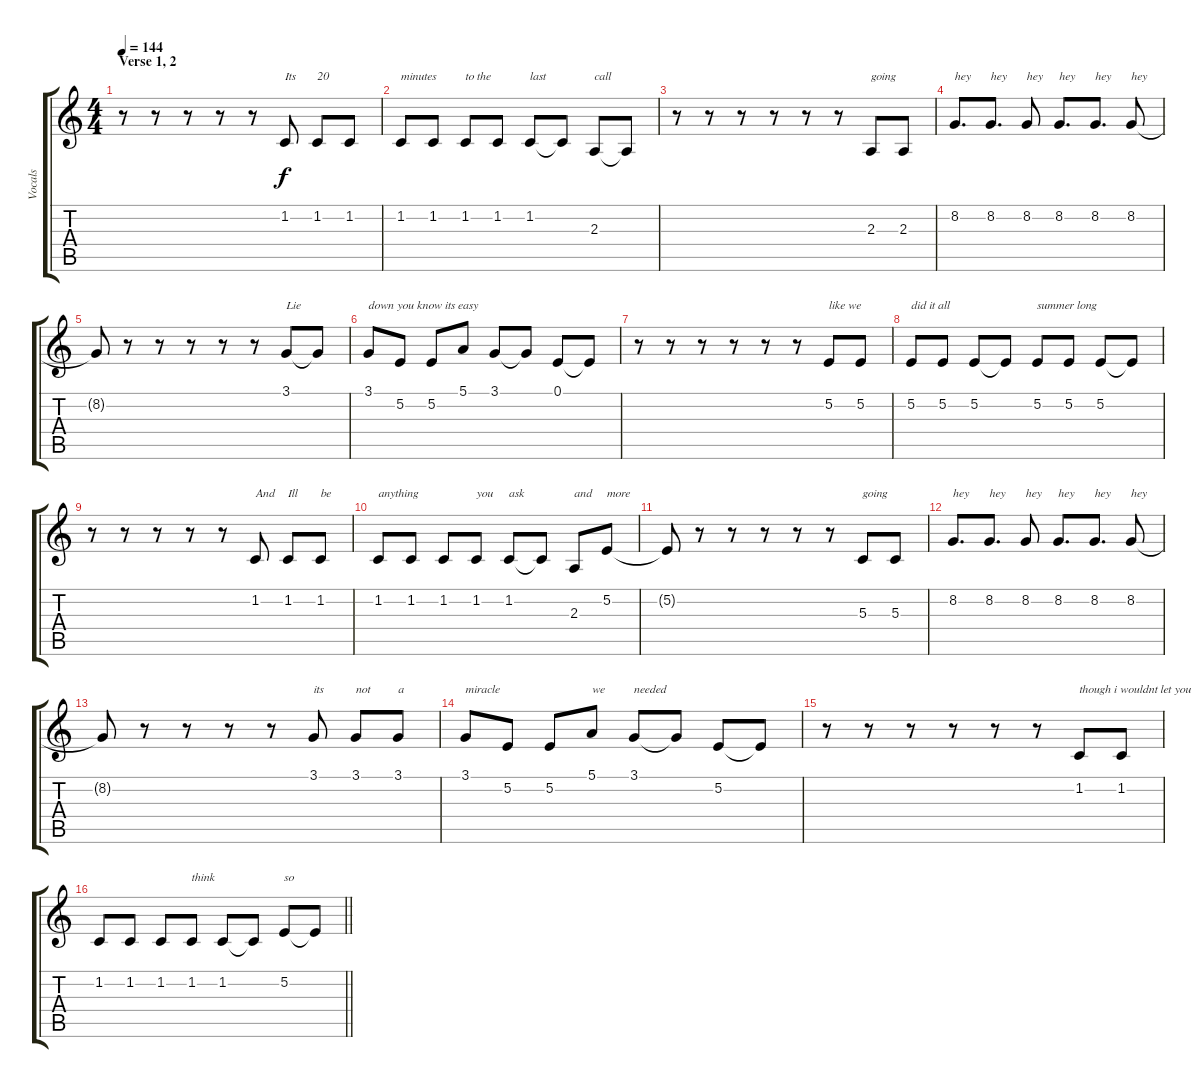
\track ("Vocals" "Vocals") {instrument altosax}
\staff {score tabs}
\tuning (E4 B3 G3 D3 A2 E2) {hide}
\ts (4 4)
\section ("" "Verse 1, 2")
\tempo 144
\clef g2
\ks c
r.8{dy f} r.8 r.8 r.8 r.8 1.2.8{txt "Its"} 1.2.8{txt "20"} 1.2.8 |
1.2.8{txt "minutes"} 1.2.8 1.2.8{txt "to the"} 1.2.8 1.2.8{txt "last"} 1.2{t}.8 2.3.8{txt "call"} 2.3{t}.8 |
r.8 r.8 r.8 r.8 r.8 r.8 2.3.8{txt "going"} 2.3.8 |
8.2.8{d txt "hey"} 8.2.8{d txt "hey"} 8.2.8{txt "hey"} 8.2.8{d txt "hey"} 8.2.8{d txt "hey"} 8.2.8{txt "hey"} |
8.2{t}.8 r.8 r.8 r.8 r.8 r.8 3.1.8{txt "Lie"} 3.1{t}.8 |
3.1.8{txt "down you know its easy"} 5.2.8 5.2.8 5.1.8 3.1.8 3.1{t}.8 0.1.8 0.1{t}.8 |
r.8 r.8 r.8 r.8 r.8 r.8 5.2.8{txt "like we"} 5.2.8 |
5.2.8{txt "did it all"} 5.2.8 5.2.8 5.2{t}.8 5.2.8{txt "summer long"} 5.2.8 5.2.8 5.2{t}.8 |
r.8 r.8 r.8 r.8 r.8 1.2.8{txt "And"} 1.2.8{txt "Ill"} 1.2.8{txt "be"} |
1.2.8{txt "anything"} 1.2.8 1.2.8 1.2.8{txt "you"} 1.2.8{txt "ask"} 1.2{t}.8 2.3.8{txt "and"} 5.2.8{txt "more"} |
5.2{t}.8 r.8 r.8 r.8 r.8 r.8 5.3.8{txt "going"} 5.3.8 |
8.2.8{d txt "hey"} 8.2.8{d txt "hey"} 8.2.8{txt "hey"} 8.2.8{d txt "hey"} 8.2.8{d txt "hey"} 8.2.8{txt "hey"} |
8.2{t}.8 r.8 r.8 r.8 r.8 3.1.8{txt "its"} 3.1.8{txt "not"} 3.1.8{txt "a"} |
3.1.8{txt "miracle"} 5.2.8 5.2.8 5.1.8{txt "we"} 3.1.8{txt "needed"} 3.1{t}.8 5.2.8 5.2{t}.8 |
r.8 r.8 r.8 r.8 r.8 r.8 1.2.8{txt "though i wouldnt let you"} 1.2.8 |
\barLineRight lightlight
1.2.8 1.2.8 1.2.8 1.2.8{txt "think"} 1.2.8 1.2{t}.8 5.2.8{txt "so"} 5.2{t}.8
